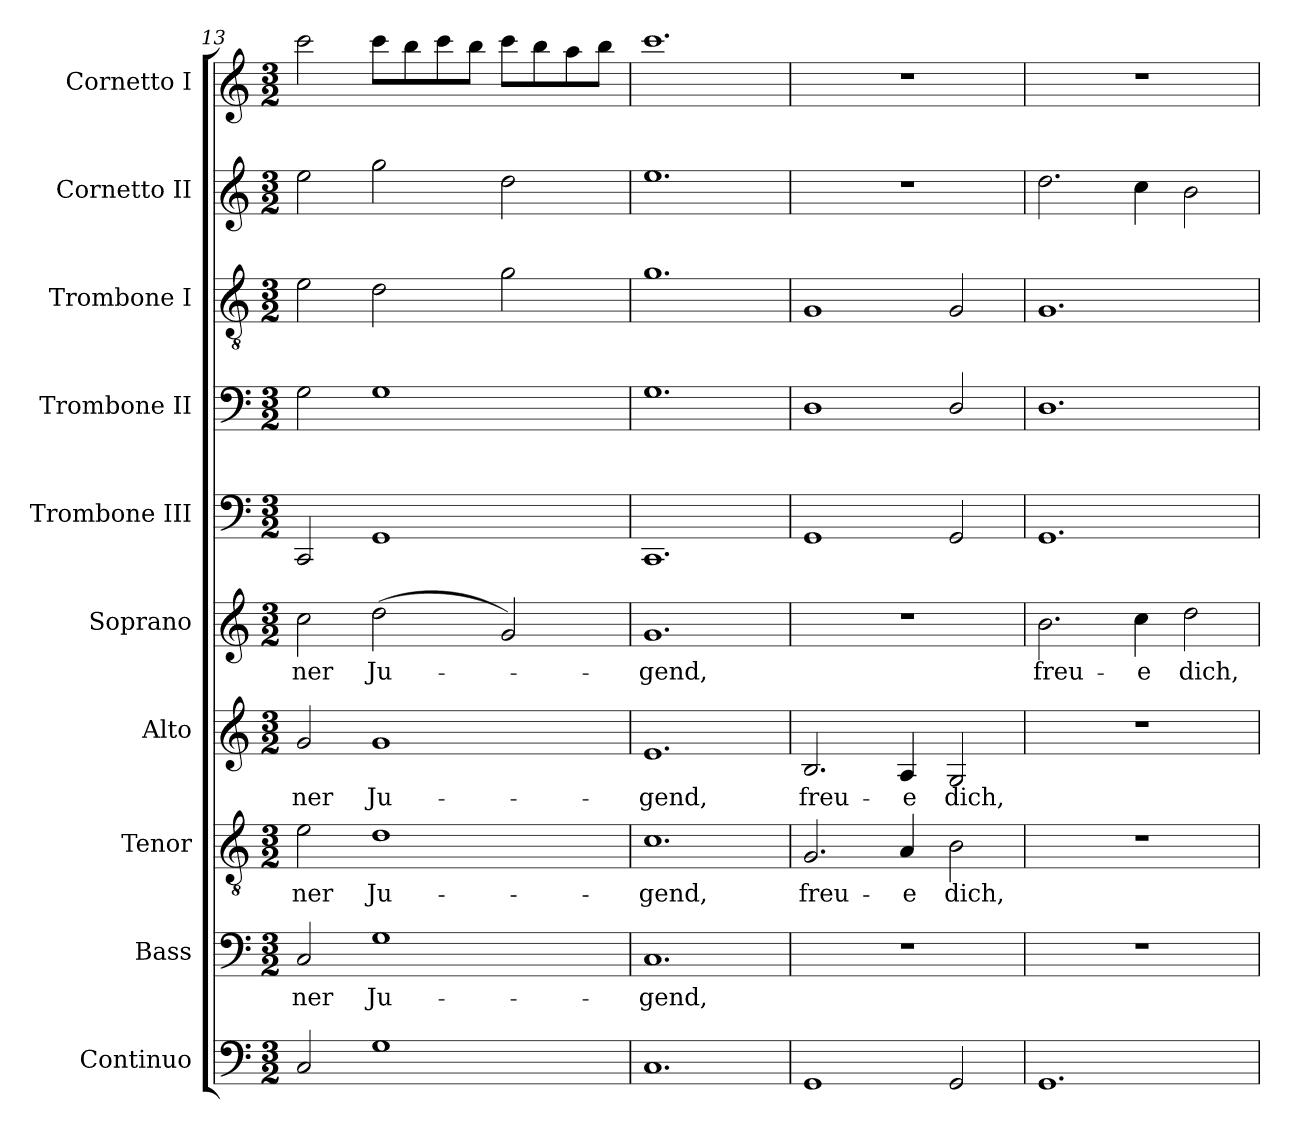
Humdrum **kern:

**kern	**kern	**text	**kern	**text	**kern	**text	**kern	**text	**kern	**kern	**kern	**kern	**kern
*part10	*part9	*part9	*part8	*part8	*part7	*part7	*part6	*part6	*part5	*part4	*part3	*part2	*part1
*staff10	*staff9	*staff9	*staff8	*staff8	*staff7	*staff7	*staff6	*staff6	*staff5	*staff4	*staff3	*staff2	*staff1
*I"Continuo	*I"Bass	*	*I"Tenor	*	*I"Alto	*	*I"Soprano	*	*I"Trombone III	*I"Trombone II	*I"Trombone I	*I"Cornetto II	*I"Cornetto I
*	*I'B	*	*I'T	*	*I'A	*	*I'S	*	*I'Tr III	*I'Tr II	*I'Tr I	*I'C II	*I'C I
!!LO:LB:g=z
*clefF4	*clefF4	*	*clefGv2	*	*clefG2	*	*clefG2	*	*clefF4	*clefF4	*clefGv2	*clefG2	*clefG2
*k[]	*k[]	*	*k[]	*	*k[]	*	*k[]	*	*k[]	*k[]	*k[]	*k[]	*k[]
*C:	*C:	*	*C:	*	*C:	*	*C:	*	*C:	*C:	*C:	*C:	*C:
*M3/2	*M3/2	*	*M3/2	*	*M3/2	*	*M3/2	*	*M3/2	*M3/2	*M3/2	*M3/2	*M3/2
=13	=13	=13	=13	=13	=13	=13	=13	=13	=13	=13	=13	=13	=13
!	!	!LO:LY:b	!	!LO:LY:b	!	!LO:LY:b	!	!LO:LY:b	!	!	!	!	!
2C	2C	-ner	2e	ner	2g	ner	2cc	-ner	2CC	2G	2e	2ee	2ccc
!	!	!LO:LY:b	!	!LO:LY:b	!	!LO:LY:b	!	!LO:LY:b	!	!	!	!	!
1G	1G	Ju-	1d	Ju-	1g	Ju-	(<2dd	Ju-	1GG	1G	2d	2gg	8cccL
.	.	.	.	.	.	.	.	.	.	.	.	.	8bb
.	.	.	.	.	.	.	.	.	.	.	.	.	8ccc
.	.	.	.	.	.	.	.	.	.	.	.	.	8bbJ
.	.	.	.	.	.	.	2g)	.	.	.	2g	2dd	8cccL
.	.	.	.	.	.	.	.	.	.	.	.	.	8bb
.	.	.	.	.	.	.	.	.	.	.	.	.	8aa
.	.	.	.	.	.	.	.	.	.	.	.	.	8bbJ
=14	=14	=14	=14	=14	=14	=14	=14	=14	=14	=14	=14	=14	=14
!	!	!LO:LY:b	!	!LO:LY:b	!	!LO:LY:b	!	!LO:LY:b	!	!	!	!	!
1.C	1.C	-gend,	1.c	-gend,	1.e	-gend,	1.g	gend,	1.CC	1.G	1.g	1.ee	1.ccc
=15	=15	=15	=15	=15	=15	=15	=15	=15	=15	=15	=15	=15	=15
!	!LO:N:vis=1	!	!	!LO:LY:b	!	!LO:LY:b	!LO:N:vis=1	!	!	!	!	!LO:N:vis=1	!LO:N:vis=1
1GG	1.r	.	2.G	freu-	2.B	freu-	1.r	.	1GG	1D	1G	1.r	1.r
!	!	!	!	!LO:LY:b	!	!LO:LY:b	!	!	!	!	!	!	!
.	.	.	4A	-e	4A	-e	.	.	.	.	.	.	.
!	!	!	!	!LO:LY:b	!	!LO:LY:b	!	!	!	!	!	!	!
2GG	.	.	2B	dich,	2G	dich,	.	.	2GG	2D/	2G	.	.
=16	=16	=16	=16	=16	=16	=16	=16	=16	=16	=16	=16	=16	=16
!	!LO:N:vis=1	!	!LO:N:vis=1	!	!LO:N:vis=1	!	!	!LO:LY:b	!	!	!	!	!LO:N:vis=1
1.GG	1.r	.	1.r	.	1.r	.	2.b	freu-	1.GG	1.D	1.G	2.dd	1.r
!	!	!	!	!	!	!	!	!LO:LY:b	!	!	!	!	!
.	.	.	.	.	.	.	4cc	-e	.	.	.	4cc	.
!	!	!	!	!	!	!	!	!LO:LY:b	!	!	!	!	!
.	.	.	.	.	.	.	2dd	dich,	.	.	.	2b	.
=	=	=	=	=	=	=	=	=	=	=	=	=	=
*-	*-	*-	*-	*-	*-	*-	*-	*-	*-	*-	*-	*-	*-
